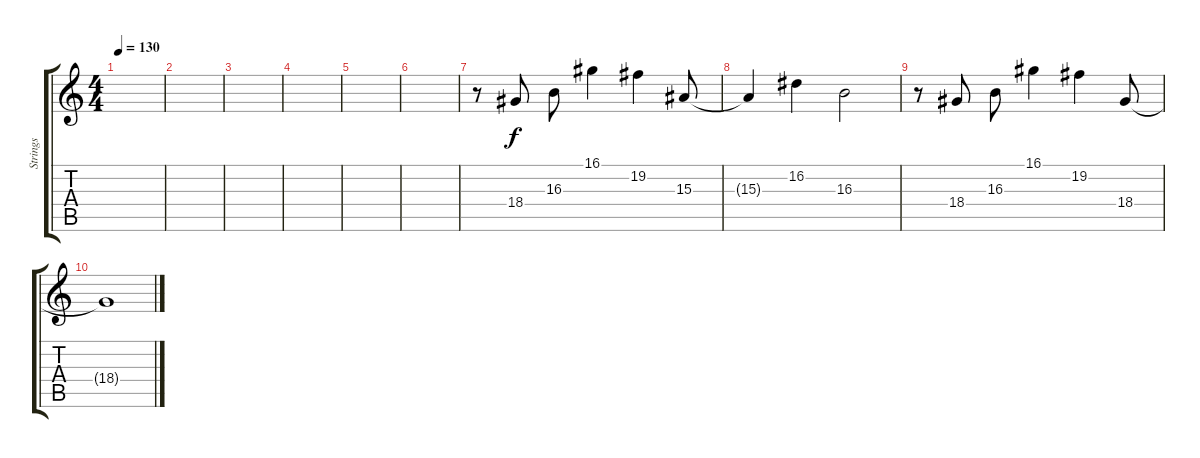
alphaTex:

\track ("Strings" "Strings") {instrument violin}
\staff {score tabs}
\tuning (E4 B3 G3 D3 A2 E2) {hide}
\ts (4 4)
\tempo 130
\clef g2
\ks c
|
|
|
|
|
|
r.8 18.4.8 16.3.8 16.1.4 19.2.4 15.3.8 |
15.3{t}.4 16.2.4 16.3.2 |
r.8 18.4.8 16.3.8 16.1.4 19.2.4 18.4.8 |
18.4{t}.1
